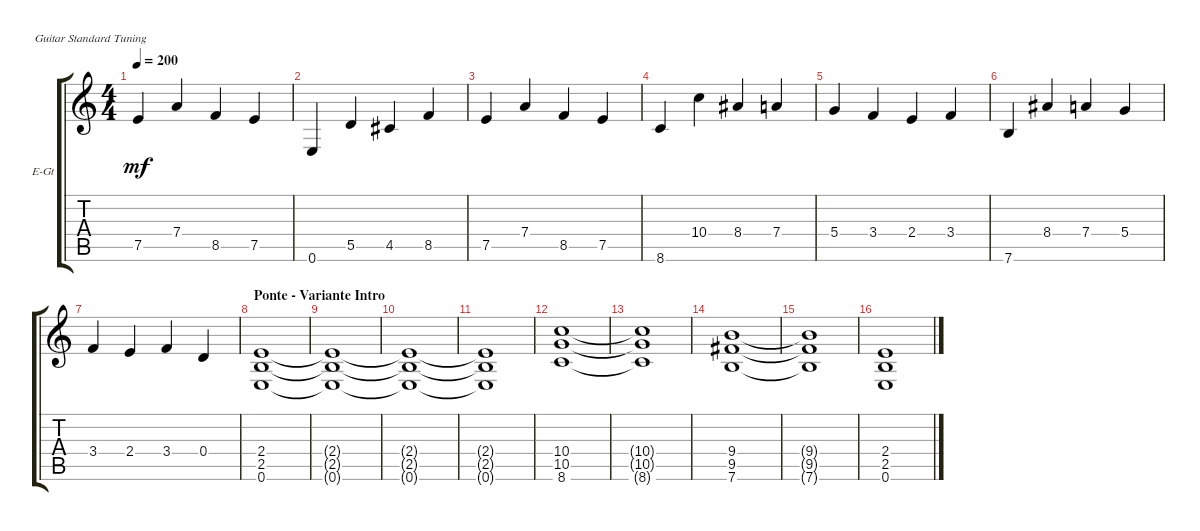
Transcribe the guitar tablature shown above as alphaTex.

\defaultSystemsLayout 4
\bracketExtendMode groupsimilarinstruments
\firstSystemTrackNameOrientation horizontal
\otherSystemsTrackNameOrientation horizontal
\track ("Gtr1" "E-Gt") {instrument distortionguitar}
\staff {score tabs}
\tuning (E4 B3 G3 D3 A2 E2)
\ts (4 4)
\tempo 200
\clef g2
\ks c
7.5.4{dy mf} 7.4.4 8.5.4 7.5.4 |
0.6.4 5.5.4 4.5.4 8.5.4 |
7.5.4 7.4.4 8.5.4 7.5.4 |
8.6.4 10.4.4 8.4.4 7.4.4 |
5.4.4 3.4.4 2.4.4 3.4.4 |
7.6.4 8.4.4 7.4.4 5.4.4 |
3.4.4 2.4.4 3.4.4 0.4.4 |
\section ("" "Ponte - Variante Intro")
(0.6 2.5 2.4).1 |
(0.6{t} 2.5{t} 2.4{t}).1 |
(0.6{t} 2.5{t} 2.4{t}).1 |
(0.6{t} 2.5{t} 2.4{t}).1 |
(8.6 10.5 10.4).1 |
(8.6{t} 10.5{t} 10.4{t}).1 |
(7.6 9.5 9.4).1 |
(7.6{t} 9.5{t} 9.4{t}).1 |
(0.6 2.5 2.4).1
